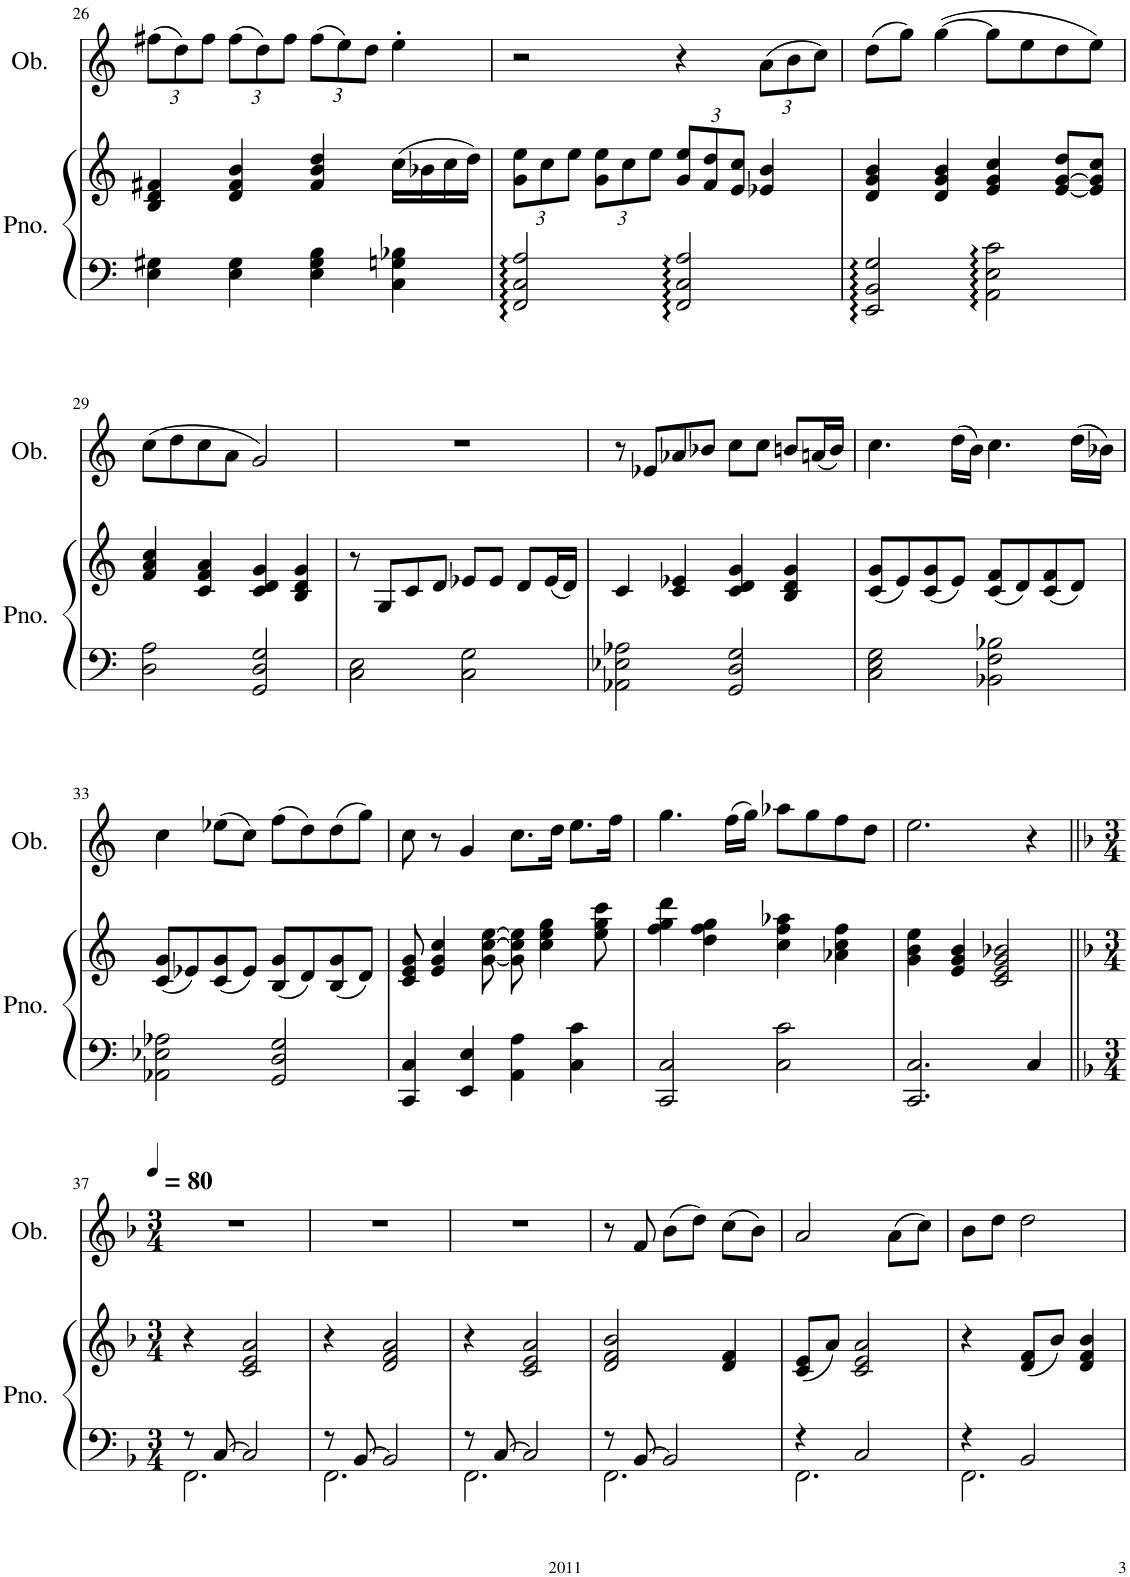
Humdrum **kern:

**kern	**kern	**kern
*part2	*part2	*part1
*staff3	*staff2	*staff1
*I"Piano	*	*I"Oboe
*I'Pno.	*	*I'Ob.
!!LO:PB:g=z
*clefF4	*clefG2	*clefG2
*k[]	*k[]	*k[]
*M4/4	*M4/4	*M4/4
*	*	*Xbrackettup
=26	=26	=26
4E\ 4G#X\	4B/ 4d/ 4f#X/	(12ff#X\L
.	.	12dd\)
.	.	12ff#\J
4E\ 4G#\	4d/ 4f#/ 4b/	(12ff#\L
.	.	12dd\)
.	.	12ff#\J
4E\ 4G#\ 4B\	4f#/ 4b/ 4dd/	(12ff#\L
.	.	12ee\)
.	.	12dd\J
4C\ 4Gn\ 4B-X\	(16cc\LL	4ee'\
.	16b-X\	.
.	16cc\	.
.	16dd\JJ)	.
=27	=27	=27
*	*Xbrackettup	*
2FF/ 2C/ 2A/	12g\ 12ee\L	2r
.	12cc\	.
.	12ee\J	.
.	12g\ 12ee\L	.
.	12cc\	.
.	12ee\J	.
2FF/ 2C/ 2A/	12g/ 12ee/L	4r
.	12f/ 12dd/	.
.	12e/ 12cc/J	.
.	4e-X/ 4b/	(12a\L
.	.	12b\
.	.	12cc\J)
=28	=28	=28
2EE/ 2BB/ 2G/	4d/ 4g/ 4b/	(8dd\L
.	.	8gg\J)
.	4d/ 4g/ 4b/	([4gg\
2AA\ 2E\ 2c\	4e/ 4g/ 4cc/	8gg\L]
.	.	8ee\
.	[8e/ [8g/ 8dd/L	8dd\
.	8e/] 8g/] 8cc/J	8ee\J)
!!LO:LB:g=z
=29	=29	=29
2D\ 2A\	4f/ 4a/ 4cc/	(8cc\L
.	.	8dd\
.	4c/ 4f/ 4a/	8cc\
.	.	8a\J
2GG/ 2D/ 2G/	4c/ 4d/ 4g/	2g/)
.	4B/ 4d/ 4g/	.
=30	=30	=30
2C\ 2E\	8r	1r
.	8G/L	.
.	8c/	.
.	8d/J	.
2C\ 2G\	8e-X/L	.
.	8e-/J	.
.	8d/L	.
.	(16e-/L	.
.	16d/JJ)	.
=31	=31	=31
2AA-X\ 2E-X\ 2A-X\	4c/	8r
.	.	8e-X/L
.	4c/ 4e-X/	8a-X/
.	.	8b-X/J
2GG/ 2D/ 2G/	4c/ 4d/ 4g/	8cc\L
.	.	8cc\J
.	4B/ 4d/ 4g/	8bn/L
.	.	(16an/L
.	.	16b/JJ)
=32	=32	=32
2C\ 2E\ 2G\	(8c/ 8g/L	4.cc\
.	8e/)	.
.	(8c/ 8g/	.
.	8e/J)	(16dd\LL
.	.	16b\JJ)
2BB-X\ 2F\ 2B-X\	(8c/ 8f/L	4.cc\
.	8d/)	.
.	(8c/ 8f/	.
.	8d/J)	(16dd\LL
.	.	16b-X\JJ)
!!LO:LB:g=z
=33	=33	=33
2AA-X\ 2E-X\ 2A-X\	(8c/ 8g/L	4cc\
.	8e-X/)	.
.	(8c/ 8g/	(8ee-X\L
.	8e-/J)	8cc\J)
2GG/ 2D/ 2G/	(8B/ 8g/L	(8ff\L
.	8d/)	8dd\)
.	(8B/ 8g/	(8dd\
.	8d/J)	8gg\J)
=34	=34	=34
4CC/ 4C/	8c/ 8e/ 8g/	8cc\
.	4e/ 4g/ 4cc/	8r
4EE/ 4E/	.	4g/
.	[8g\ [8cc\ [8ee\	.
4AA\ 4A\	8g\] 8cc\] 8ee\]	8.cc\L
.	4cc\ 4ee\ 4gg\	.
.	.	16dd\Jk
4C\ 4c\	.	8.ee\L
.	8ee\ 8gg\ 8ccc\	.
.	.	16ff\Jk
=35	=35	=35
2CC/ 2C/	4ff\ 4gg\ 4ddd\	4.gg\
.	4dd\ 4ff\ 4gg\	.
.	.	(16ff\LL
.	.	16gg\JJ)
2C\ 2c\	4cc\ 4ff\ 4aa-X\	8aa-X\L
.	.	8gg\
.	4a-X\ 4cc\ 4ff\	8ff\
.	.	8dd\J
=36	=36	=36
2.CC/ 2.C/	4g\ 4b\ 4ee\	2.ee\
.	4e/ 4g/ 4b/	.
.	2c/ 2e/ 2g/ 2b-X/	.
4C/	.	4r
!!LO:LB:g=z
=37||	=37||	=37||
*k[b-]	*k[b-]	*k[b-]
*M3/4	*M3/4	*M3/4
*^	*	*
!	!	!	!LO:TX:a:t== 80
8r	2.FF\	4r	2.r
[8C/	.	.	.
2C/]	.	2c/ 2e/ 2a/	.
=38	=38	=38	=38
8r	2.FF\	4r	2.r
[8BB-/	.	.	.
2BB-/]	.	2d/ 2f/ 2a/	.
=39	=39	=39	=39
8r	2.FF\	4r	2.r
[8C/	.	.	.
2C/]	.	2c/ 2e/ 2a/	.
=40	=40	=40	=40
8r	2.FF\	2d/ 2f/ 2b-/	8r
[8BB-/	.	.	8f/
2BB-/]	.	.	(8b-\L
.	.	.	8dd\J)
.	.	4d/ 4f/	(8cc\L
.	.	.	8b-\J)
=41	=41	=41	=41
4r	2.FF\	(8c/ 8e/L	2a/
.	.	8a/J)	.
2C/	.	2c/ 2e/ 2a/	.
.	.	.	(8a\L
.	.	.	8cc\J)
=42	=42	=42	=42
4r	2.FF\	4r	8b-\L
.	.	.	8dd\J
2BB-/	.	(8d/ 8f/L	2dd\
.	.	8b-/J)	.
.	.	4d/ 4f/ 4b-/	.
*v	*v	*	*
=	=	=
*-	*-	*-
